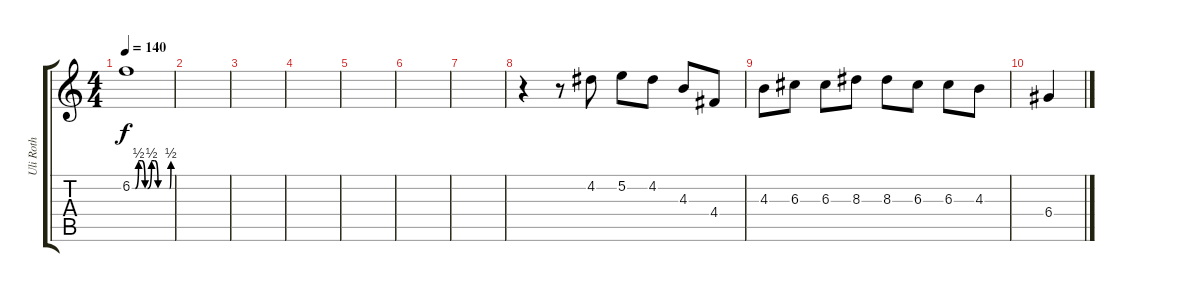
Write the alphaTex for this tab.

\track ("Uli Roth" "Uli Roth") {instrument overdrivenguitar}
\staff {score tabs}
\tuning (E4 B3 G3 D3 A2 E2) {hide}
\ts (4 4)
\tempo 140
\clef g2
\ks c
6.2{be (custom 0 0 5 0 10 2 15 2 20 0 24 0 30 2 35 2 40 0 44 0 50 0 55 0 58 0 60 2)}.1{dy f} |
|
|
|
|
|
|
r.4 r.8 4.2.8 5.2.8 4.2.8 4.3.8 4.4.8 |
4.3.8 6.3.8 6.3.8 8.3.8 8.3.8 6.3.8 6.3.8 4.3.8 |
6.4.4
